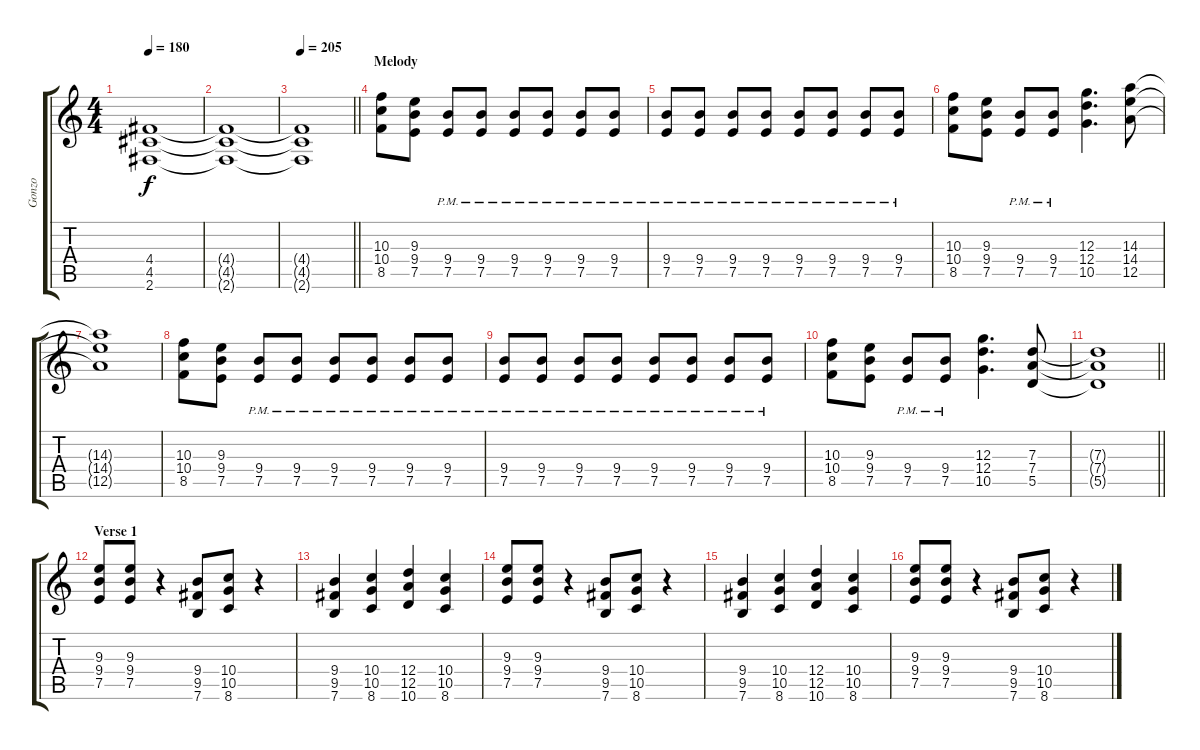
\track ("Gonzo" "Gonzo") {instrument distortionguitar}
\staff {score tabs}
\tuning (E4 B3 G3 D3 A2 E2) {hide}
\ts (4 4)
\tempo 180
\clef g2
\ks c
(4.4 4.5 2.6).1{dy f} |
(4.4{t} 4.5{t} 2.6{t}).1 |
\tempo 205
\barLineRight lightlight
(4.4{t} 4.5{t} 2.6{t}).1 |
\section ("" "Melody")
(10.3 10.4 8.5).8 (9.3 9.4 7.5).8 (9.4{pm} 7.5).8 (9.4{pm} 7.5{pm}).8 (9.4{pm} 7.5{pm}).8 (9.4{pm} 7.5{pm}).8 (9.4{pm} 7.5{pm}).8 (9.4{pm} 7.5{pm}).8 |
(9.4{pm} 7.5{pm}).8 (9.4{pm} 7.5{pm}).8 (9.4{pm} 7.5{pm}).8 (9.4{pm} 7.5{pm}).8 (9.4{pm} 7.5{pm}).8 (9.4{pm} 7.5{pm}).8 (9.4{pm} 7.5{pm}).8 (9.4{pm} 7.5{pm}).8 |
(10.3 10.4 8.5).8 (9.3 9.4 7.5).8 (9.4{pm} 7.5{pm}).8 (9.4{pm} 7.5{pm}).8 (12.3 12.4 10.5).4{d} (14.3 14.4 12.5).8 |
(14.3{t} 14.4{t} 12.5{t}).1 |
(10.3 10.4 8.5).8 (9.3 9.4 7.5).8 (9.4{pm} 7.5{pm}).8 (9.4{pm} 7.5{pm}).8 (9.4{pm} 7.5{pm}).8 (9.4{pm} 7.5{pm}).8 (9.4{pm} 7.5{pm}).8 (9.4{pm} 7.5{pm}).8 |
(9.4{pm} 7.5{pm}).8 (9.4{pm} 7.5{pm}).8 (9.4{pm} 7.5{pm}).8 (9.4{pm} 7.5{pm}).8 (9.4{pm} 7.5{pm}).8 (9.4{pm} 7.5{pm}).8 (9.4{pm} 7.5{pm}).8 (9.4{pm} 7.5{pm}).8 |
(10.3 10.4 8.5).8 (9.3 9.4 7.5).8 (9.4{pm} 7.5{pm}).8 (9.4{pm} 7.5{pm}).8 (12.3 12.4 10.5).4{d} (7.3 7.4 5.5).8 |
\barLineRight lightlight
(7.3{t} 7.4{t} 5.5{t}).1 |
\section ("" "Verse 1")
(9.3 9.4 7.5).8 (9.3 9.4 7.5).8 r.4 (9.4 9.5 7.6).8 (10.4 10.5 8.6).8 r.4 |
(9.4 9.5 7.6).4 (10.4 10.5 8.6).4 (12.4 12.5 10.6).4 (10.4 10.5 8.6).4 |
(9.3 9.4 7.5).8 (9.3 9.4 7.5).8 r.4 (9.4 9.5 7.6).8 (10.4 10.5 8.6).8 r.4 |
(9.4 9.5 7.6).4 (10.4 10.5 8.6).4 (12.4 12.5 10.6).4 (10.4 10.5 8.6).4 |
(9.3 9.4 7.5).8 (9.3 9.4 7.5).8 r.4 (9.4 9.5 7.6).8 (10.4 10.5 8.6).8 r.4
